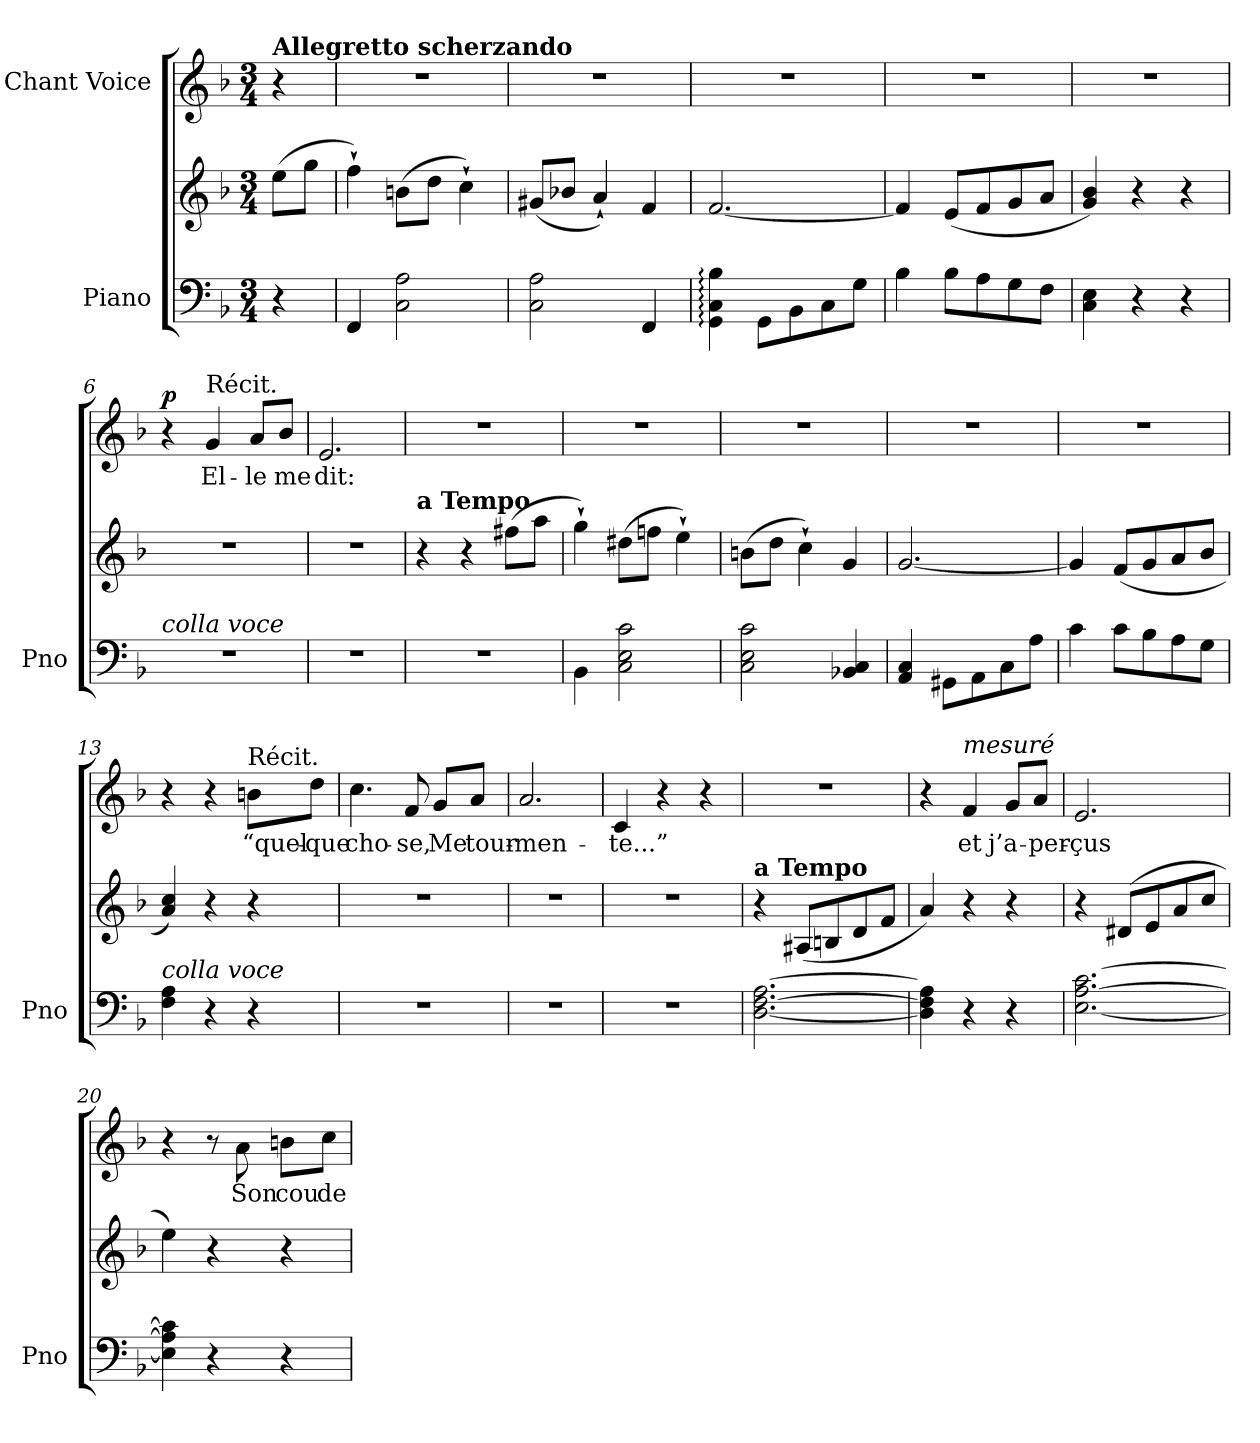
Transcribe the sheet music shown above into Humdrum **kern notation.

**kern	**kern	**dynam	**kern	**text	**dynam
*part2	*part2	*part2	*part1	*part1	*part1
*staff3	*staff2	*staff2/3	*staff1	*staff1	*staff1
*I"Piano	*	*	*I"Chant Voice	*	*
*I'Pno	*	*	*	*	*
*clefF4	*clefG2	*	*clefG2	*	*
*k[b-]	*k[b-]	*	*k[b-]	*	*
*M3/4	*M3/4	*	*M3/4	*	*
*MM228	*MM228	*	*MM228	*	*
=	=	=	=	=	=
!	!	!	!LO:TX:a:B:t=Allegretto scherzando	!	!
!	!	!LO:DY:b	!	!	!
!	!	!LO:DY:n=1:b	!	!	!
4r	(>8ee\L	p other-dynamics	4r	.	.
.	8gg\J	.	.	.	.
=1	=1	=1	=1	=1	=1
4FF/	4ff`\)	.	2.r	.	.
2C\ 2A\	(>8bn\L	.	.	.	.
.	8dd\J	.	.	.	.
.	4cc`\)	.	.	.	.
=2	=2	=2	=2	=2	=2
2C\ 2A\	(<8g#X/L	.	2.r	.	.
.	8b-X/J	.	.	.	.
.	4a`/)	.	.	.	.
4FF/	4f/	.	.	.	.
=3	=3	=3	=3	=3	=3
4GG\: 4C\: 4B-\:	[2.f/	.	2.r	.	.
8GG\L	.	.	.	.	.
8BB-\	.	.	.	.	.
8C\	.	.	.	.	.
8G\J	.	.	.	.	.
=4	=4	=4	=4	=4	=4
4B-\	4f/]	.	2.r	.	.
8B-\L	(<8e/L	.	.	.	.
8A\	8f/	.	.	.	.
8G\	8g/	.	.	.	.
8F\J	8a/J	.	.	.	.
!!LO:LB:g=z
=5	=5	=5	=5	=5	=5
4C\ 4E\	4g/ 4b-/)	.	2.r	.	.
4r	4r	.	.	.	.
4r	4r	.	.	.	.
=6	=6	=6	=6	=6	=6
*	*	*	*MM150	*	*
!LO:TX:a:i:t=colla voce	!	!	!	!	!
!	!	!	!	!	!LO:DY:a
2.r	2.r	.	4r	.	p
!	!	!	!LO:TX:a:t=Récit.	!	!
!	!	!	!	!LO:LY:b	!
.	.	.	4g/	El-	.
!	!	!	!	!LO:LY:b	!
.	.	.	8a/L	-le	.
!	!	!	!	!LO:LY:b	!
.	.	.	8b-/J	me	.
=7	=7	=7	=7	=7	=7
!	!	!	!	!LO:LY:b	!
2.r	2.r	.	2.e/	dit:	.
=8	=8	=8	=8	=8	=8
*	*	*	*MM228	*	*
!	!LO:TX:a:B:t=a Tempo	!	!	!	!
2.r	4r	.	2.r	.	.
.	4r	.	.	.	.
.	(>8ff#X\L	.	.	.	.
.	8aa\J	.	.	.	.
=9	=9	=9	=9	=9	=9
4BB-\	4gg`\)	.	2.r	.	.
2C\ 2E\ 2c\	(>8dd#X\L	.	.	.	.
.	8ffn\J	.	.	.	.
.	4ee`\)	.	.	.	.
=10	=10	=10	=10	=10	=10
2C\ 2E\ 2c\	(>8bn\L	.	2.r	.	.
.	8dd\J	.	.	.	.
.	4cc`\)	.	.	.	.
4BB-X/ 4C/	4g/	.	.	.	.
!!LO:LB:g=z
=11	=11	=11	=11	=11	=11
4AA/ 4C/	[2.g/	.	2.r	.	.
8GG#X\L	.	.	.	.	.
8AA\	.	.	.	.	.
8C\	.	.	.	.	.
8A\J	.	.	.	.	.
=12	=12	=12	=12	=12	=12
4c\	4g/]	.	2.r	.	.
8c\L	(<8f/L	.	.	.	.
8B-\	8g/	.	.	.	.
8A\	8a/	.	.	.	.
8G\J	8b-/J	.	.	.	.
=13	=13	=13	=13	=13	=13
!LO:TX:a:i:t=colla voce	!	!	!	!	!
4F\ 4A\	4a/ 4cc/)	.	4r	.	.
*	*	*	*MM150	*	*
4r	4r	.	4r	.	.
!	!	!	!LO:TX:a:t=Récit.	!	!
!	!	!	!	!LO:LY:b	!
4r	4r	.	8bn\L	“quel-	.
!	!	!	!	!LO:LY:b	!
.	.	.	8dd\J	-que	.
=14	=14	=14	=14	=14	=14
!	!	!	!	!LO:LY:b	!
2.r	2.r	.	4.cc\	cho-	.
!	!	!	!	!LO:LY:b	!
.	.	.	8f/	-se,	.
!	!	!	!	!LO:LY:b	!
.	.	.	8g/L	Me	.
!	!	!	!	!LO:LY:b	!
.	.	.	8a/J	tour-	.
=15	=15	=15	=15	=15	=15
!	!	!	!	!LO:LY:b	!
2.r	2.r	.	2.a/	-men-	.
=16	=16	=16	=16	=16	=16
!	!	!	!	!LO:LY:b	!
2.r	2.r	.	4c/	-te...”	.
.	.	.	4r	.	.
.	.	.	4r	.	.
!!LO:LB:g=z
=17	=17	=17	=17	=17	=17
*	*	*	*MM228	*	*
!	!LO:TX:a:B:t=a Tempo	!	!	!	!
[2.D\ [2.F\ [2.A\	4r	.	2.r	.	.
.	(<8A#X/L	.	.	.	.
.	8Bn/	.	.	.	.
.	8d/	.	.	.	.
.	8f/J	.	.	.	.
=18	=18	=18	=18	=18	=18
4D\] 4F\] 4A\]	4a/)	.	4r	.	.
!	!	!	!LO:TX:a:i:t=mesuré	!	!
!	!	!	!	!LO:LY:b	!
4r	4r	.	4f/	et	.
!	!	!	!	!LO:LY:b	!
4r	4r	.	8g/L	j’a-	.
!	!	!	!	!LO:LY:b	!
.	.	.	8a/J	-per-	.
=19	=19	=19	=19	=19	=19
!	!	!	!	!LO:LY:b	!
[2.E\ [2.A\ [2.c\	4r	.	2.e/	-çus	.
.	(<8d#X/L	.	.	.	.
.	8e/	.	.	.	.
.	8a/	.	.	.	.
.	8cc/J	.	.	.	.
=20	=20	=20	=20	=20	=20
4E\] 4A\] 4c\]	4ee\)	.	4r	.	.
4r	4r	.	8r	.	.
!	!	!	!	!LO:LY:b	!
.	.	.	8a\	Son	.
!	!	!	!	!LO:LY:b	!
4r	4r	.	8bn\L	cou	.
!	!	!	!	!LO:LY:b	!
.	.	.	8cc\J	de	.
=	=	=	=	=	=
*-	*-	*-	*-	*-	*-
